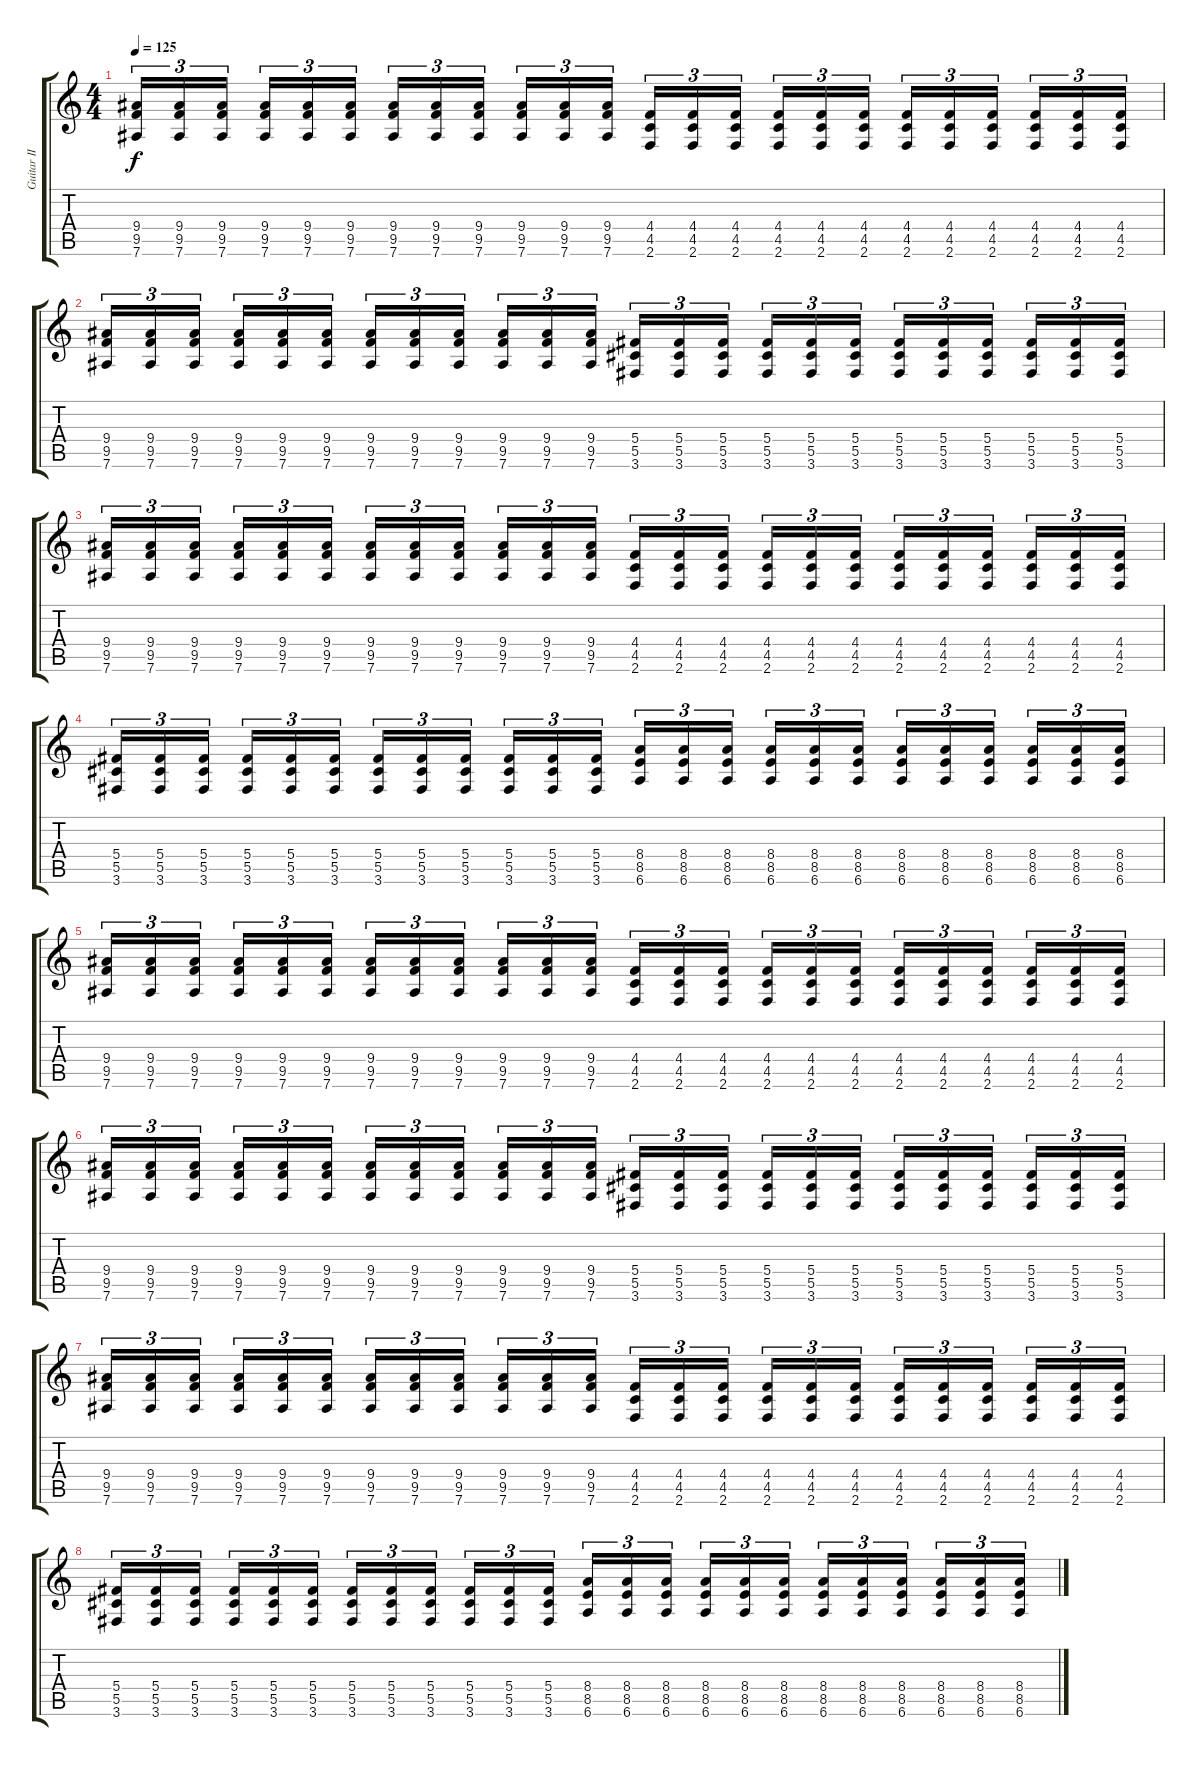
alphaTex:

\track ("Guitar II" "Guitar II") {instrument distortionguitar}
\staff {score tabs}
\tuning (Eb4 Bb3 Gb3 Db3 Ab2 Eb2) {hide}
\ts (4 4)
\tempo 125
\clef g2
\ks c
(9.4 9.5 7.6).16{tu (3 2) dy f volume 15 balance 12} (9.4 9.5 7.6).16{tu (3 2)} (9.4 9.5 7.6).16{tu (3 2)} (9.4 9.5 7.6).16{tu (3 2)} (9.4 9.5 7.6).16{tu (3 2)} (9.4 9.5 7.6).16{tu (3 2)} (9.4 9.5 7.6).16{tu (3 2)} (9.4 9.5 7.6).16{tu (3 2)} (9.4 9.5 7.6).16{tu (3 2)} (9.4 9.5 7.6).16{tu (3 2)} (9.4 9.5 7.6).16{tu (3 2)} (9.4 9.5 7.6).16{tu (3 2)} (4.4 4.5 2.6).16{tu (3 2)} (4.4 4.5 2.6).16{tu (3 2)} (4.4 4.5 2.6).16{tu (3 2)} (4.4 4.5 2.6).16{tu (3 2)} (4.4 4.5 2.6).16{tu (3 2)} (4.4 4.5 2.6).16{tu (3 2)} (4.4 4.5 2.6).16{tu (3 2)} (4.4 4.5 2.6).16{tu (3 2)} (4.4 4.5 2.6).16{tu (3 2)} (4.4 4.5 2.6).16{tu (3 2)} (4.4 4.5 2.6).16{tu (3 2)} (4.4 4.5 2.6).16{tu (3 2)} |
(9.4 9.5 7.6).16{tu (3 2)} (9.4 9.5 7.6).16{tu (3 2)} (9.4 9.5 7.6).16{tu (3 2)} (9.4 9.5 7.6).16{tu (3 2)} (9.4 9.5 7.6).16{tu (3 2)} (9.4 9.5 7.6).16{tu (3 2)} (9.4 9.5 7.6).16{tu (3 2)} (9.4 9.5 7.6).16{tu (3 2)} (9.4 9.5 7.6).16{tu (3 2)} (9.4 9.5 7.6).16{tu (3 2)} (9.4 9.5 7.6).16{tu (3 2)} (9.4 9.5 7.6).16{tu (3 2)} (5.4 5.5 3.6).16{tu (3 2)} (5.4 5.5 3.6).16{tu (3 2)} (5.4 5.5 3.6).16{tu (3 2)} (5.4 5.5 3.6).16{tu (3 2)} (5.4 5.5 3.6).16{tu (3 2)} (5.4 5.5 3.6).16{tu (3 2)} (5.4 5.5 3.6).16{tu (3 2)} (5.4 5.5 3.6).16{tu (3 2)} (5.4 5.5 3.6).16{tu (3 2)} (5.4 5.5 3.6).16{tu (3 2)} (5.4 5.5 3.6).16{tu (3 2)} (5.4 5.5 3.6).16{tu (3 2)} |
(9.4 9.5 7.6).16{tu (3 2)} (9.4 9.5 7.6).16{tu (3 2)} (9.4 9.5 7.6).16{tu (3 2)} (9.4 9.5 7.6).16{tu (3 2)} (9.4 9.5 7.6).16{tu (3 2)} (9.4 9.5 7.6).16{tu (3 2)} (9.4 9.5 7.6).16{tu (3 2)} (9.4 9.5 7.6).16{tu (3 2)} (9.4 9.5 7.6).16{tu (3 2)} (9.4 9.5 7.6).16{tu (3 2)} (9.4 9.5 7.6).16{tu (3 2)} (9.4 9.5 7.6).16{tu (3 2)} (4.4 4.5 2.6).16{tu (3 2)} (4.4 4.5 2.6).16{tu (3 2)} (4.4 4.5 2.6).16{tu (3 2)} (4.4 4.5 2.6).16{tu (3 2)} (4.4 4.5 2.6).16{tu (3 2)} (4.4 4.5 2.6).16{tu (3 2)} (4.4 4.5 2.6).16{tu (3 2)} (4.4 4.5 2.6).16{tu (3 2)} (4.4 4.5 2.6).16{tu (3 2)} (4.4 4.5 2.6).16{tu (3 2)} (4.4 4.5 2.6).16{tu (3 2)} (4.4 4.5 2.6).16{tu (3 2)} |
(5.4 5.5 3.6).16{tu (3 2)} (5.4 5.5 3.6).16{tu (3 2)} (5.4 5.5 3.6).16{tu (3 2)} (5.4 5.5 3.6).16{tu (3 2)} (5.4 5.5 3.6).16{tu (3 2)} (5.4 5.5 3.6).16{tu (3 2)} (5.4 5.5 3.6).16{tu (3 2)} (5.4 5.5 3.6).16{tu (3 2)} (5.4 5.5 3.6).16{tu (3 2)} (5.4 5.5 3.6).16{tu (3 2)} (5.4 5.5 3.6).16{tu (3 2)} (5.4 5.5 3.6).16{tu (3 2)} (8.4 8.5 6.6).16{tu (3 2)} (8.4 8.5 6.6).16{tu (3 2)} (8.4 8.5 6.6).16{tu (3 2)} (8.4 8.5 6.6).16{tu (3 2)} (8.4 8.5 6.6).16{tu (3 2)} (8.4 8.5 6.6).16{tu (3 2)} (8.4 8.5 6.6).16{tu (3 2)} (8.4 8.5 6.6).16{tu (3 2)} (8.4 8.5 6.6).16{tu (3 2)} (8.4 8.5 6.6).16{tu (3 2)} (8.4 8.5 6.6).16{tu (3 2)} (8.4 8.5 6.6).16{tu (3 2)} |
(9.4 9.5 7.6).16{tu (3 2)} (9.4 9.5 7.6).16{tu (3 2)} (9.4 9.5 7.6).16{tu (3 2)} (9.4 9.5 7.6).16{tu (3 2)} (9.4 9.5 7.6).16{tu (3 2)} (9.4 9.5 7.6).16{tu (3 2)} (9.4 9.5 7.6).16{tu (3 2)} (9.4 9.5 7.6).16{tu (3 2)} (9.4 9.5 7.6).16{tu (3 2)} (9.4 9.5 7.6).16{tu (3 2)} (9.4 9.5 7.6).16{tu (3 2)} (9.4 9.5 7.6).16{tu (3 2)} (4.4 4.5 2.6).16{tu (3 2)} (4.4 4.5 2.6).16{tu (3 2)} (4.4 4.5 2.6).16{tu (3 2)} (4.4 4.5 2.6).16{tu (3 2)} (4.4 4.5 2.6).16{tu (3 2)} (4.4 4.5 2.6).16{tu (3 2)} (4.4 4.5 2.6).16{tu (3 2)} (4.4 4.5 2.6).16{tu (3 2)} (4.4 4.5 2.6).16{tu (3 2)} (4.4 4.5 2.6).16{tu (3 2)} (4.4 4.5 2.6).16{tu (3 2)} (4.4 4.5 2.6).16{tu (3 2)} |
(9.4 9.5 7.6).16{tu (3 2)} (9.4 9.5 7.6).16{tu (3 2)} (9.4 9.5 7.6).16{tu (3 2)} (9.4 9.5 7.6).16{tu (3 2)} (9.4 9.5 7.6).16{tu (3 2)} (9.4 9.5 7.6).16{tu (3 2)} (9.4 9.5 7.6).16{tu (3 2)} (9.4 9.5 7.6).16{tu (3 2)} (9.4 9.5 7.6).16{tu (3 2)} (9.4 9.5 7.6).16{tu (3 2)} (9.4 9.5 7.6).16{tu (3 2)} (9.4 9.5 7.6).16{tu (3 2)} (5.4 5.5 3.6).16{tu (3 2)} (5.4 5.5 3.6).16{tu (3 2)} (5.4 5.5 3.6).16{tu (3 2)} (5.4 5.5 3.6).16{tu (3 2)} (5.4 5.5 3.6).16{tu (3 2)} (5.4 5.5 3.6).16{tu (3 2)} (5.4 5.5 3.6).16{tu (3 2)} (5.4 5.5 3.6).16{tu (3 2)} (5.4 5.5 3.6).16{tu (3 2)} (5.4 5.5 3.6).16{tu (3 2)} (5.4 5.5 3.6).16{tu (3 2)} (5.4 5.5 3.6).16{tu (3 2)} |
(9.4 9.5 7.6).16{tu (3 2)} (9.4 9.5 7.6).16{tu (3 2)} (9.4 9.5 7.6).16{tu (3 2)} (9.4 9.5 7.6).16{tu (3 2)} (9.4 9.5 7.6).16{tu (3 2)} (9.4 9.5 7.6).16{tu (3 2)} (9.4 9.5 7.6).16{tu (3 2)} (9.4 9.5 7.6).16{tu (3 2)} (9.4 9.5 7.6).16{tu (3 2)} (9.4 9.5 7.6).16{tu (3 2)} (9.4 9.5 7.6).16{tu (3 2)} (9.4 9.5 7.6).16{tu (3 2)} (4.4 4.5 2.6).16{tu (3 2)} (4.4 4.5 2.6).16{tu (3 2)} (4.4 4.5 2.6).16{tu (3 2)} (4.4 4.5 2.6).16{tu (3 2)} (4.4 4.5 2.6).16{tu (3 2)} (4.4 4.5 2.6).16{tu (3 2)} (4.4 4.5 2.6).16{tu (3 2)} (4.4 4.5 2.6).16{tu (3 2)} (4.4 4.5 2.6).16{tu (3 2)} (4.4 4.5 2.6).16{tu (3 2)} (4.4 4.5 2.6).16{tu (3 2)} (4.4 4.5 2.6).16{tu (3 2)} |
(5.4 5.5 3.6).16{tu (3 2)} (5.4 5.5 3.6).16{tu (3 2)} (5.4 5.5 3.6).16{tu (3 2)} (5.4 5.5 3.6).16{tu (3 2)} (5.4 5.5 3.6).16{tu (3 2)} (5.4 5.5 3.6).16{tu (3 2)} (5.4 5.5 3.6).16{tu (3 2)} (5.4 5.5 3.6).16{tu (3 2)} (5.4 5.5 3.6).16{tu (3 2)} (5.4 5.5 3.6).16{tu (3 2)} (5.4 5.5 3.6).16{tu (3 2)} (5.4 5.5 3.6).16{tu (3 2)} (8.4 8.5 6.6).16{tu (3 2)} (8.4 8.5 6.6).16{tu (3 2)} (8.4 8.5 6.6).16{tu (3 2)} (8.4 8.5 6.6).16{tu (3 2)} (8.4 8.5 6.6).16{tu (3 2)} (8.4 8.5 6.6).16{tu (3 2)} (8.4 8.5 6.6).16{tu (3 2)} (8.4 8.5 6.6).16{tu (3 2)} (8.4 8.5 6.6).16{tu (3 2)} (8.4 8.5 6.6).16{tu (3 2)} (8.4 8.5 6.6).16{tu (3 2)} (8.4 8.5 6.6).16{tu (3 2)}
